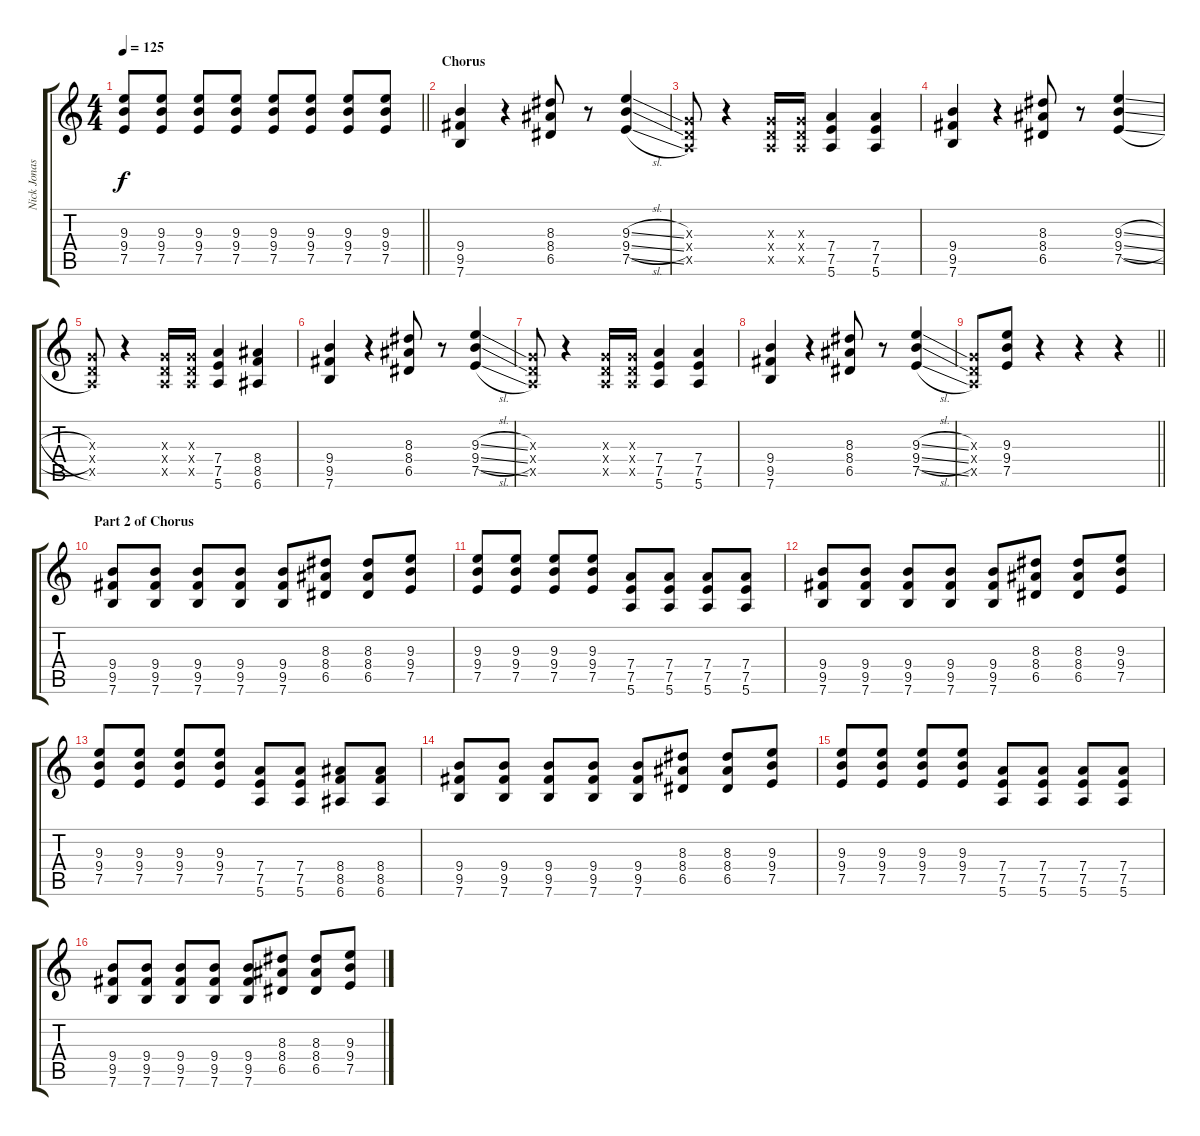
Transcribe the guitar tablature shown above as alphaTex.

\track ("Nick Jonas (Rhythm)" "Nick Jonas") {instrument distortionguitar}
\staff {score tabs}
\tuning (E4 B3 G3 D3 A2 E2) {hide}
\ts (4 4)
\tempo 125
\clef g2
\barLineRight lightlight
\ks c
(9.3 9.4 7.5).8{dy f} (9.3 9.4 7.5).8 (9.3 9.4 7.5).8 (9.3 9.4 7.5).8 (9.3 9.4 7.5).8 (9.3 9.4 7.5).8 (9.3 9.4 7.5).8 (9.3 9.4 7.5).8 |
\section ("" "Chorus")
(9.4 9.5 7.6).4 r.4 (8.3 8.4 6.5).8 r.8 (9.3{sl} 9.4{sl} 7.5{sl}).4 |
(0.3{x} 0.4{x} 0.5{x}).8 r.4 (0.3{x} 0.4{x} 0.5{x}).16 (0.3{x} 0.4{x} 0.5{x}).16 (7.4 7.5 5.6).4 (7.4 7.5 5.6).4 |
(9.4 9.5 7.6).4 r.4 (8.3 8.4 6.5).8 r.8 (9.3{sl} 9.4{sl} 7.5{sl}).4 |
(0.3{x} 0.4{x} 0.5{x}).8 r.4 (0.3{x} 0.4{x} 0.5{x}).16 (0.3{x} 0.4{x} 0.5{x}).16 (7.4 7.5 5.6).4 (8.4 8.5 6.6).4 |
(9.4 9.5 7.6).4 r.4 (8.3 8.4 6.5).8 r.8 (9.3{sl} 9.4{sl} 7.5{sl}).4 |
(0.3{x} 0.4{x} 0.5{x}).8 r.4 (0.3{x} 0.4{x} 0.5{x}).16 (0.3{x} 0.4{x} 0.5{x}).16 (7.4 7.5 5.6).4 (7.4 7.5 5.6).4 |
(9.4 9.5 7.6).4 r.4 (8.3 8.4 6.5).8 r.8 (9.3{sl} 9.4{sl} 7.5{sl}).4 |
\barLineRight lightlight
(0.3{x} 0.4{x} 0.5{x}).8 (9.3 9.4 7.5).8 r.4 r.4 r.4 |
\section ("" "Part 2 of Chorus")
(9.4 9.5 7.6).8 (9.4 9.5 7.6).8 (9.4 9.5 7.6).8 (9.4 9.5 7.6).8 (9.4 9.5 7.6).8 (8.3 8.4 6.5).8 (8.3 8.4 6.5).8 (9.3 9.4 7.5).8 |
(9.3 9.4 7.5).8 (9.3 9.4 7.5).8 (9.3 9.4 7.5).8 (9.3 9.4 7.5).8 (7.4 7.5 5.6).8 (7.4 7.5 5.6).8 (7.4 7.5 5.6).8 (7.4 7.5 5.6).8 |
(9.4 9.5 7.6).8 (9.4 9.5 7.6).8 (9.4 9.5 7.6).8 (9.4 9.5 7.6).8 (9.4 9.5 7.6).8 (8.3 8.4 6.5).8 (8.3 8.4 6.5).8 (9.3 9.4 7.5).8 |
(9.3 9.4 7.5).8 (9.3 9.4 7.5).8 (9.3 9.4 7.5).8 (9.3 9.4 7.5).8 (7.4 7.5 5.6).8 (7.4 7.5 5.6).8 (8.4 8.5 6.6).8 (8.4 8.5 6.6).8 |
(9.4 9.5 7.6).8 (9.4 9.5 7.6).8 (9.4 9.5 7.6).8 (9.4 9.5 7.6).8 (9.4 9.5 7.6).8 (8.3 8.4 6.5).8 (8.3 8.4 6.5).8 (9.3 9.4 7.5).8 |
(9.3 9.4 7.5).8 (9.3 9.4 7.5).8 (9.3 9.4 7.5).8 (9.3 9.4 7.5).8 (7.4 7.5 5.6).8 (7.4 7.5 5.6).8 (7.4 7.5 5.6).8 (7.4 7.5 5.6).8 |
(9.4 9.5 7.6).8 (9.4 9.5 7.6).8 (9.4 9.5 7.6).8 (9.4 9.5 7.6).8 (9.4 9.5 7.6).8 (8.3 8.4 6.5).8 (8.3 8.4 6.5).8 (9.3 9.4 7.5).8
